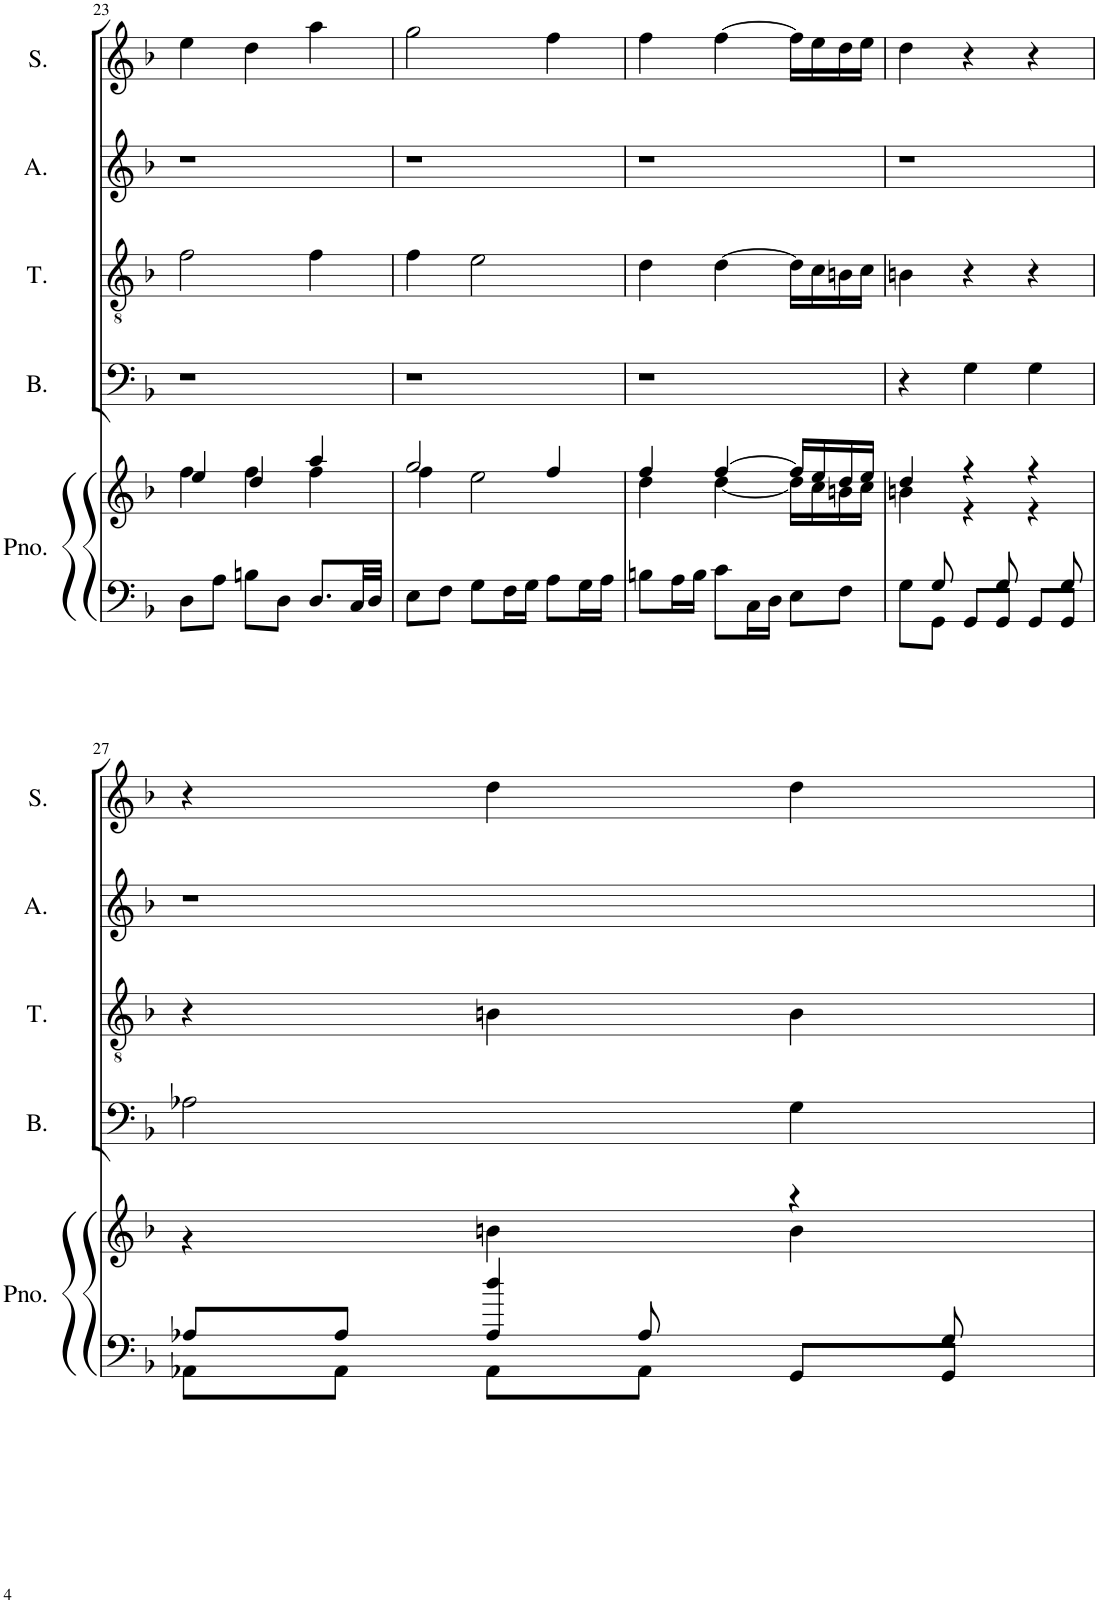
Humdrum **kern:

**kern	**kern	**kern	**kern	**kern	**kern
*part5	*part5	*part4	*part3	*part2	*part1
*staff6	*staff5	*staff4	*staff3	*staff2	*staff1
*I"Piano	*	*I"Bass	*I"Tenor	*I"Alto	*I"Soprano
*I'Pno.	*	*I'B.	*I'T.	*I'A.	*I'S.
!!LO:PB:g=z
*clefF4	*clefG2	*clefF4	*clefGv2	*clefG2	*clefG2
*k[b-]	*k[b-]	*k[b-]	*k[b-]	*k[b-]	*k[b-]
*M3/4	*M3/4	*M3/4	*M3/4	*M3/4	*M3/4
=23	=23	=23	=23	=23	=23
*	*^	*	*	*	*
8D\L	4ee/	4ff\	2.r	2f\	2.r	4ee\
8A\J	.	.	.	.	.	.
8Bn\L	4dd/	4ff\	.	.	.	4dd\
8D\J	.	.	.	.	.	.
8.D/L	4aa/	4ff\	.	4f\	.	4aa\
32C/LL	.	.	.	.	.	.
32D/JJJ	.	.	.	.	.	.
=24	=24	=24	=24	=24	=24	=24
8E\L	2gg/	4ff\	2.r	4f\	2.r	2gg\
8F\J	.	.	.	.	.	.
8G\L	.	2ee\	.	2e\	.	.
16F\L	.	.	.	.	.	.
16G\JJ	.	.	.	.	.	.
8A\L	4ff/	.	.	.	.	4ff\
16G\L	.	.	.	.	.	.
16A\JJ	.	.	.	.	.	.
=25	=25	=25	=25	=25	=25	=25
8Bn\L	4ff/	4dd\	2.r	4d\	2.r	4ff\
16A\L	.	.	.	.	.	.
16B\JJ	.	.	.	.	.	.
8c\L	[4ff/	[4dd\	.	[4d\	.	[4ff\
16C\L	.	.	.	.	.	.
16D\JJ	.	.	.	.	.	.
8E\L	16ff/LL]	16dd\LL]	.	16d\LL]	.	16ff\LL]
.	16ee/	16cc\	.	16c\	.	16ee\
8F\J	16dd/	16bn\	.	16Bn\	.	16dd\
.	16ee/JJ	16cc\JJ	.	16c\JJ	.	16ee\JJ
=26	=26	=26	=26	=26	=26	=26
*^	*	*	*	*	*	*
8ryy	8G\L	4dd/	4bn\	4r	4Bn\	2.r	4dd\
8G/	8GG\J	.	.	.	.	.	.
8ryy	8GG/L	4r	4r	4G\	4r	.	4r
8G/	8GG/J	.	.	.	.	.	.
8ryy	8GG/L	4r	4r	4G\	4r	.	4r
8G/	8GG/J	.	.	.	.	.	.
!!LO:LB:g=z
=27	=27	=27	=27	=27	=27	=27	=27
8A-X/L	8AA-X\L	2ryy	4r	2A-X\	4r	2.r	4r
8A-/J	8AA-\J	.	.	.	.	.	.
4A-/ 4dd/	8AA-\L	.	4bn\	.	4Bn\	.	4dd\
.	8AA-\J	.	.	.	.	.	.
8A-/	8GG/L	4r	4b\	4G\	4B\	.	4dd\
8G/	8GG/J	.	.	.	.	.	.
*v	*v	*	*	*	*	*	*
*	*v	*v	*	*	*	*
=	=	=	=	=	=
*-	*-	*-	*-	*-	*-
